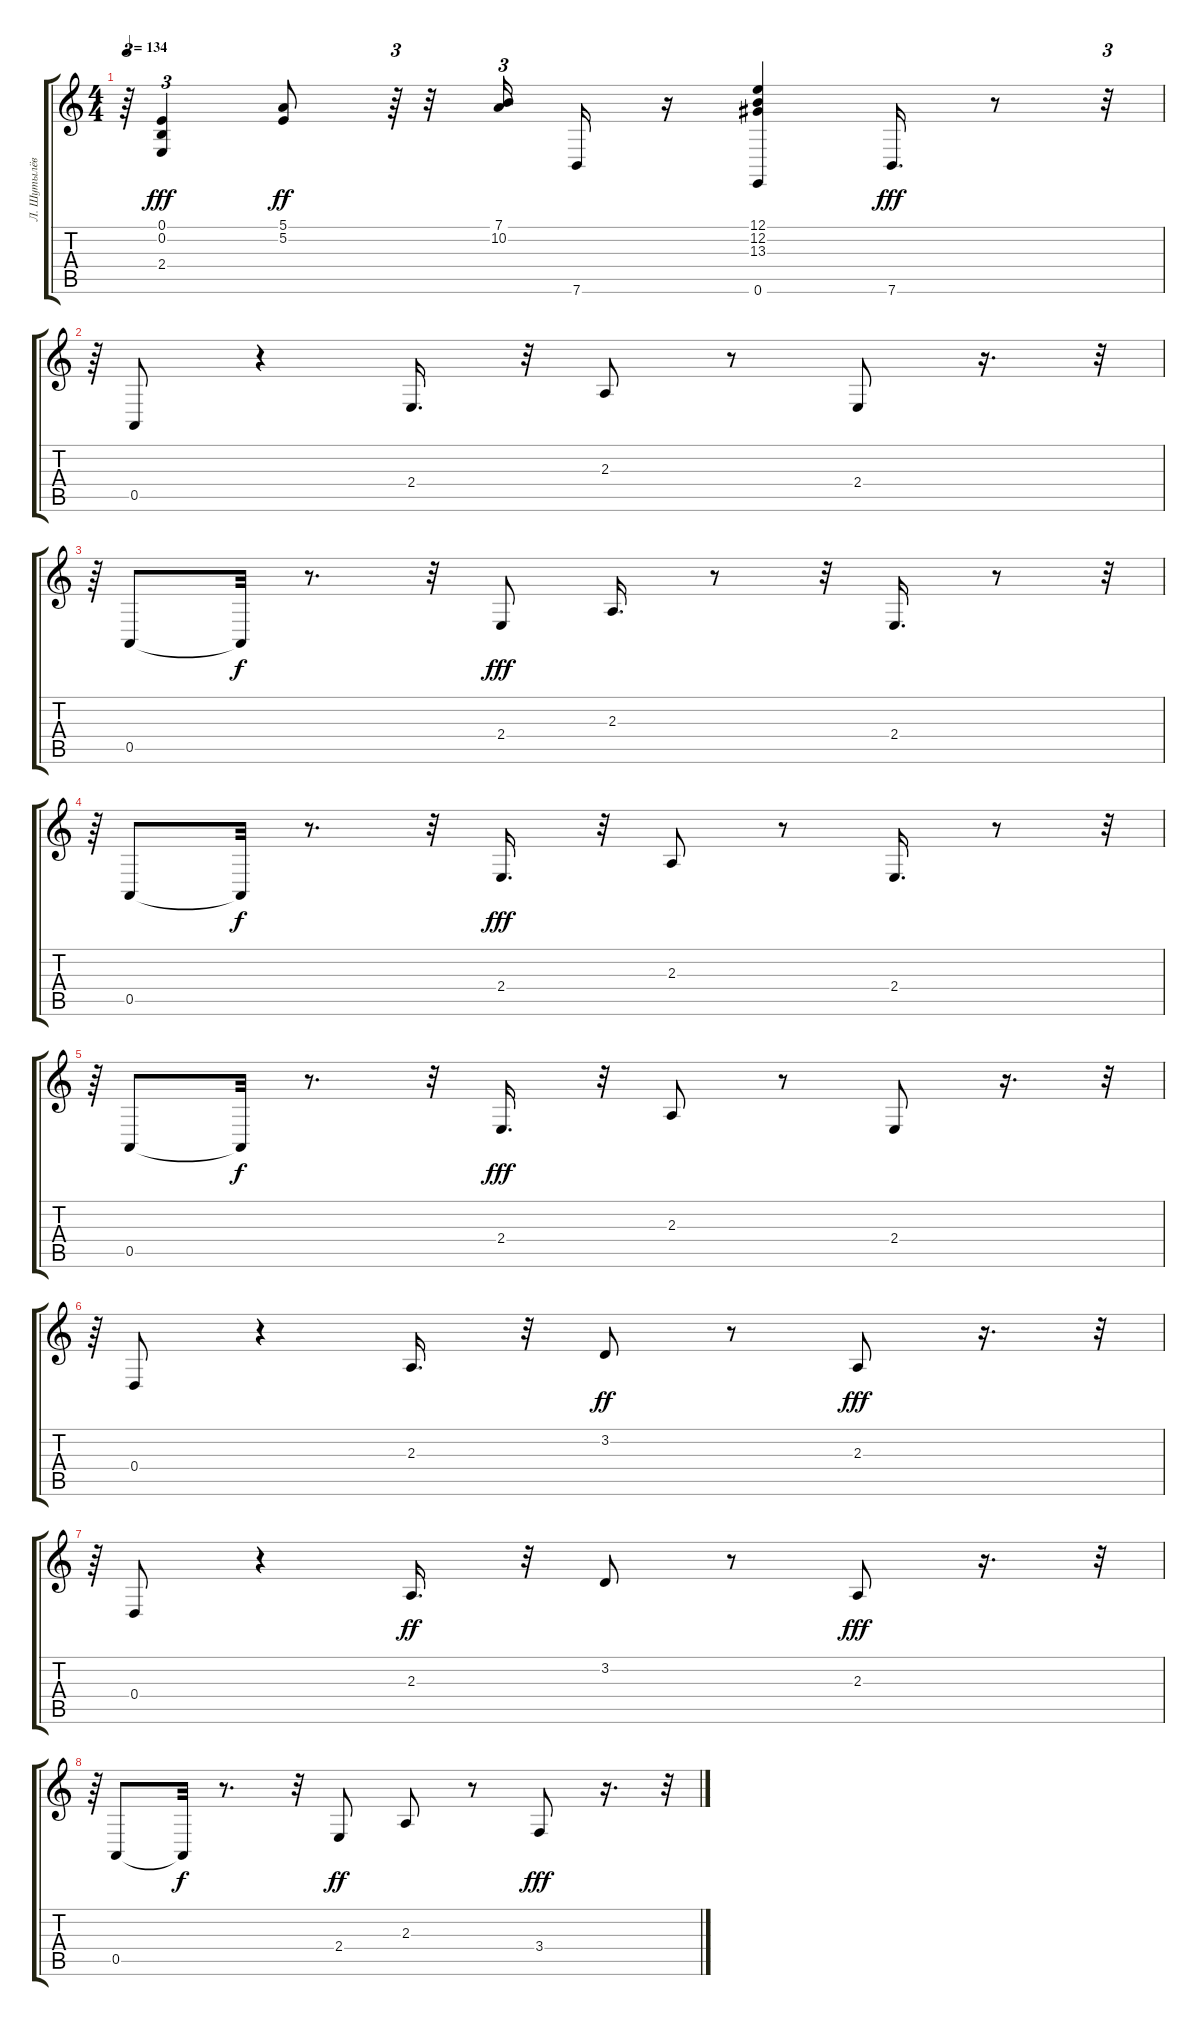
\track ("Л. Шутылёв" "Л. Шутылёв") {instrument stringensemble1}
\staff {score tabs}
\tuning (E4 B3 G3 D3 A2 E2) {hide}
\ts (4 4)
\tempo 134
\clef g2
\ks c
r.64{tu (3 2) dy fff} (0.1 0.2 2.4).4{tu (3 2)} (5.1 5.2).8{dy ff} r.64{tu (3 2)} r.32 (7.1 10.2).16{tu (3 2)} 7.6.16 r.16 (12.1 12.2 13.3 0.6).4 7.6.16{d dy fff} r.8 r.32{tu (3 2)} |
r.64{tu (3 2)} 0.5.8 r.4 2.4.16{d} r.32 2.3.8 r.8 2.4.8 r.16{d} r.32{tu (3 2)} |
r.64{tu (3 2)} 0.5.8 0.5{t}.32{dy f} r.8{d} r.32 2.4.8{dy fff} 2.3.16{d} r.8 r.32 2.4.16{d} r.8 r.32{tu (3 2)} |
r.64{tu (3 2)} 0.5.8 0.5{t}.32{dy f} r.8{d} r.32 2.4.16{d dy fff} r.32 2.3.8 r.8 2.4.16{d} r.8 r.32{tu (3 2)} |
r.64{tu (3 2)} 0.5.8 0.5{t}.32{dy f} r.8{d} r.32 2.4.16{d dy fff} r.32 2.3.8 r.8 2.4.8 r.16{d} r.32{tu (3 2)} |
r.64{tu (3 2)} 0.4.8 r.4 2.3.16{d} r.32 3.2.8{dy ff} r.8 2.3.8{dy fff} r.16{d} r.32{tu (3 2)} |
r.64{tu (3 2)} 0.4.8 r.4 2.3.16{d dy ff} r.32 3.2.8 r.8 2.3.8{dy fff} r.16{d} r.32{tu (3 2)} |
r.64{tu (3 2)} 0.5.8 0.5{t}.32{dy f} r.8{d} r.32 2.4.8{dy ff} 2.3.8 r.8 3.4.8{dy fff} r.16{d} r.32{tu (3 2)}
